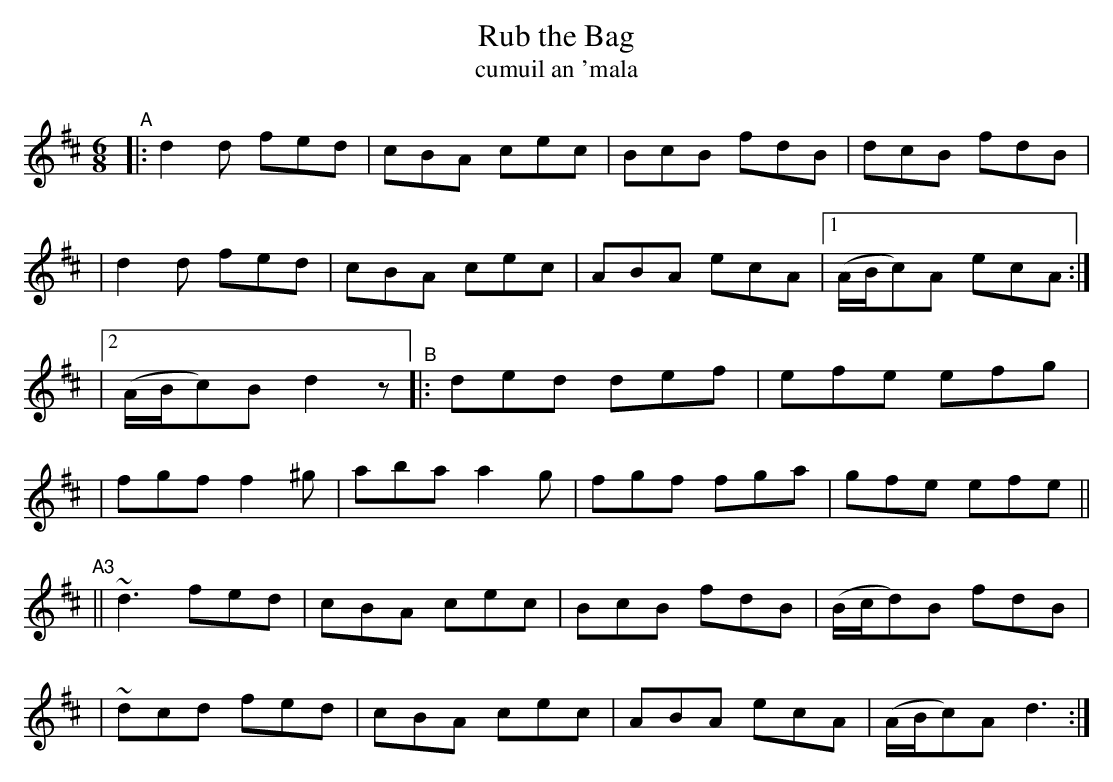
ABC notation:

X:1
T: Rub the Bag
T: cumuil an \'mala
M: 6/8
L: 1/8
K: D
"^A"\
|: d2d fed | cBA cec | BcB fdB | dcB fdB |
|  d2d fed | cBA cec | ABA ecA |[1 (A/B/c)A ecA :|
|[2 (A/B/c)B d2z "^B"|: ded def | efe efg |
| fgf f2^g | aba a2g | fgf fga | gfe efe ||
"^A3"\
|| ~d3 fed | cBA cec | BcB fdB | (B/c/d)B fdB |
| ~dcd fed | cBA cec | ABA ecA | (A/B/c)A d3 :|
